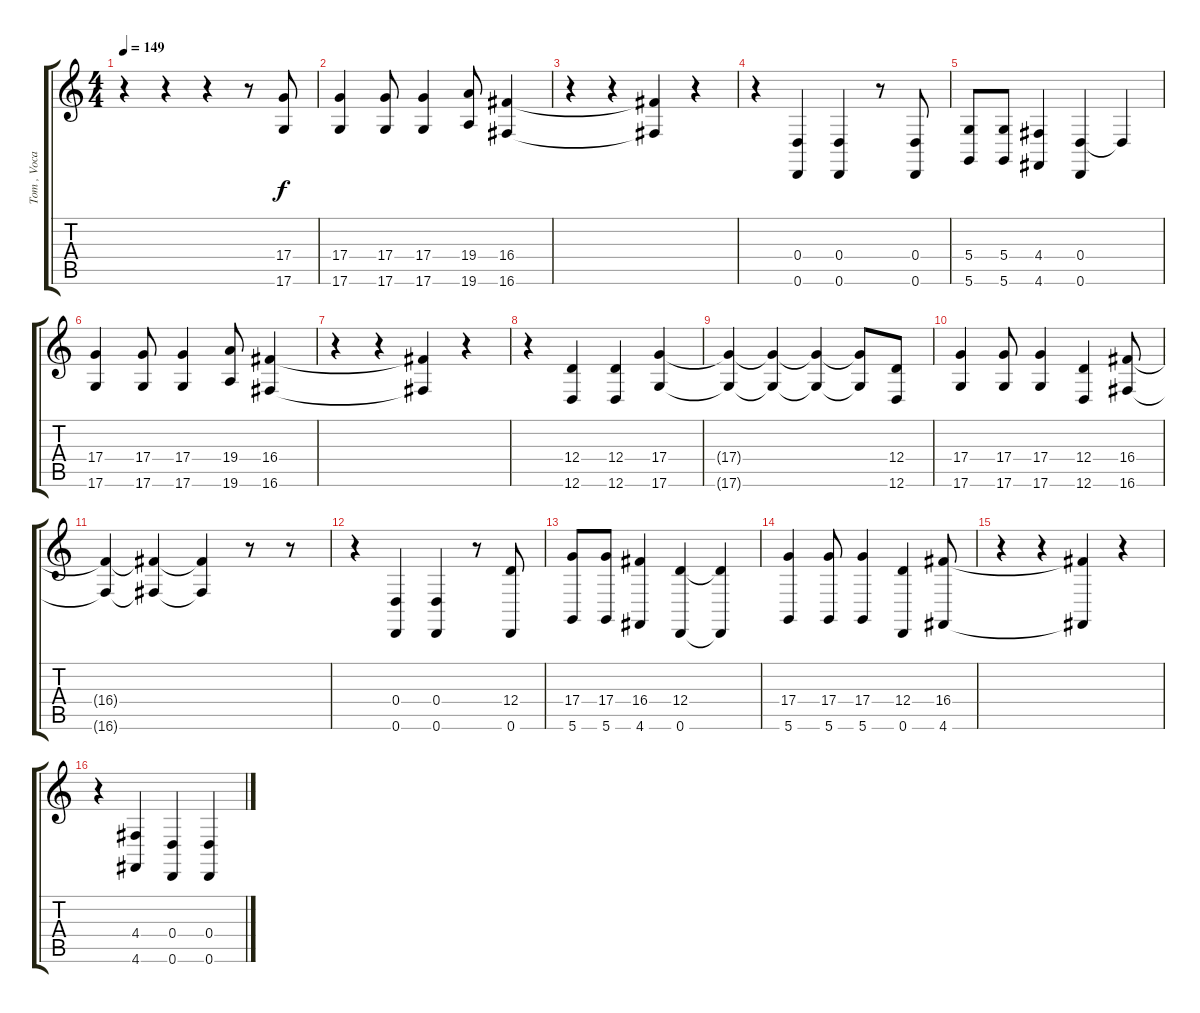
\track ("Tom , Vocals {Tabbed by Peter B.}" "Tom , Voca") {instrument lead2sawtooth}
\staff {score tabs}
\tuning (E4 B3 G3 D3 A2 D2) {hide}
\ts (4 4)
\tempo 149
\clef g2
\ks c
r.4{dy f} r.4 r.4 r.8 (17.4 17.6).8 |
(17.4 17.6).4 (17.4 17.6).8 (17.4 17.6).4 (19.4 19.6).8 (16.4 16.6).4 |
r.4 r.4 (16.4{t} 16.6{t}).4 r.4 |
r.4 (0.4 0.6).4 (0.4 0.6).4 r.8 (0.4 0.6).8 |
(5.4 5.6).8 (5.4 5.6).8 (4.4 4.6).4 (0.4 0.6).4 0.4{t}.4 |
(17.4 17.6).4 (17.4 17.6).8 (17.4 17.6).4 (19.4 19.6).8 (16.4 16.6).4 |
r.4 r.4 (16.4{t} 16.6{t}).4 r.4 |
r.4 (12.4 12.6).4 (12.4 12.6).4 (17.4 17.6).4 |
(17.4{t} 17.6{t}).4 (17.4{t} 17.6{t}).4 (17.4{t} 17.6{t}).4 (17.4{t} 17.6{t}).8 (12.4 12.6).8 |
(17.4 17.6).4 (17.4 17.6).8 (17.4 17.6).4 (12.4 12.6).4 (16.4 16.6).8 |
(16.4{t} 16.6{t}).4 (16.4{t} 16.6{t}).4 (16.4{t} 16.6{t}).4 r.8 r.8 |
r.4 (0.4 0.6).4 (0.4 0.6).4 r.8 (12.4 0.6).8 |
(17.4 5.6).8 (17.4 5.6).8 (16.4 4.6).4 (12.4 0.6).4 (12.4{t} 0.6{t}).4 |
(17.4 5.6).4 (17.4 5.6).8 (17.4 5.6).4 (12.4 0.6).4 (16.4 4.6).8 |
r.4 r.4 (16.4{t} 4.6{t}).4 r.4 |
r.4 (4.4 4.6).4 (0.4 0.6).4 (0.4 0.6).4
